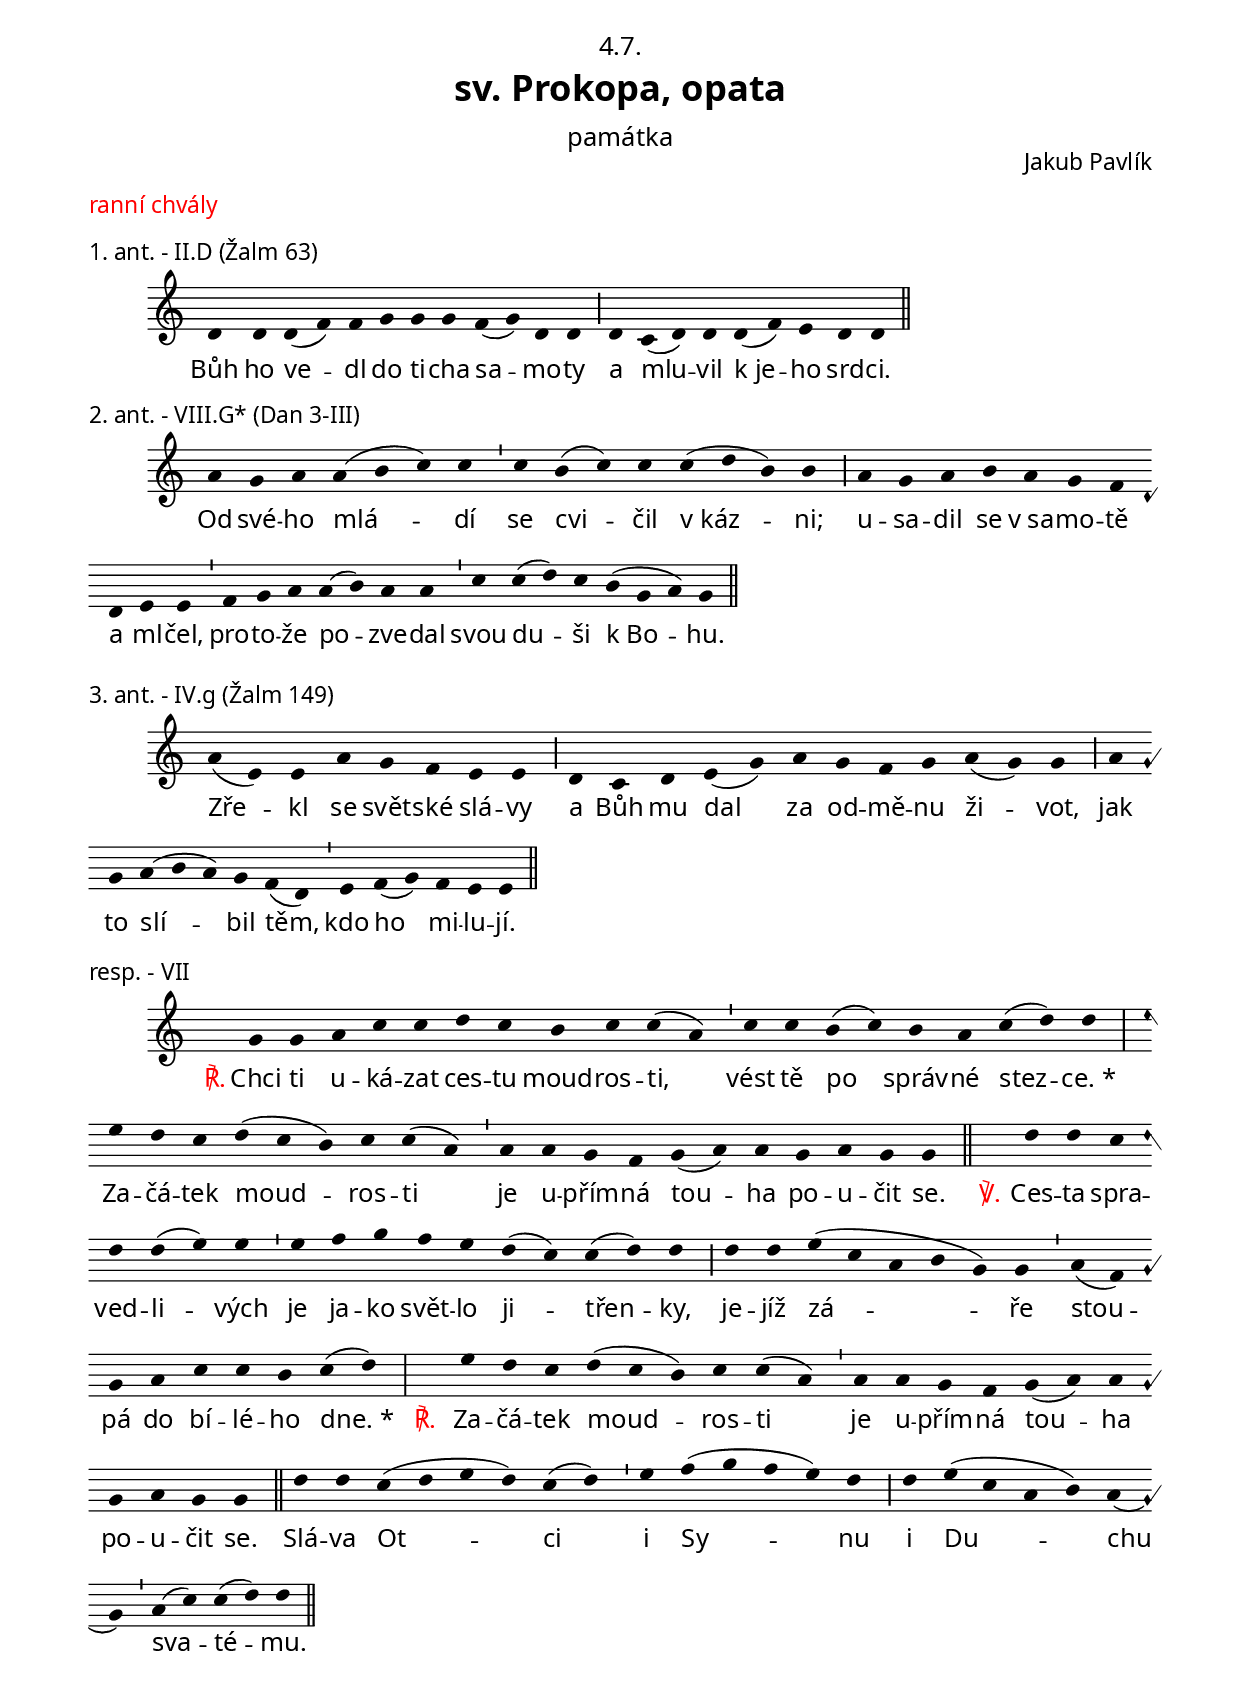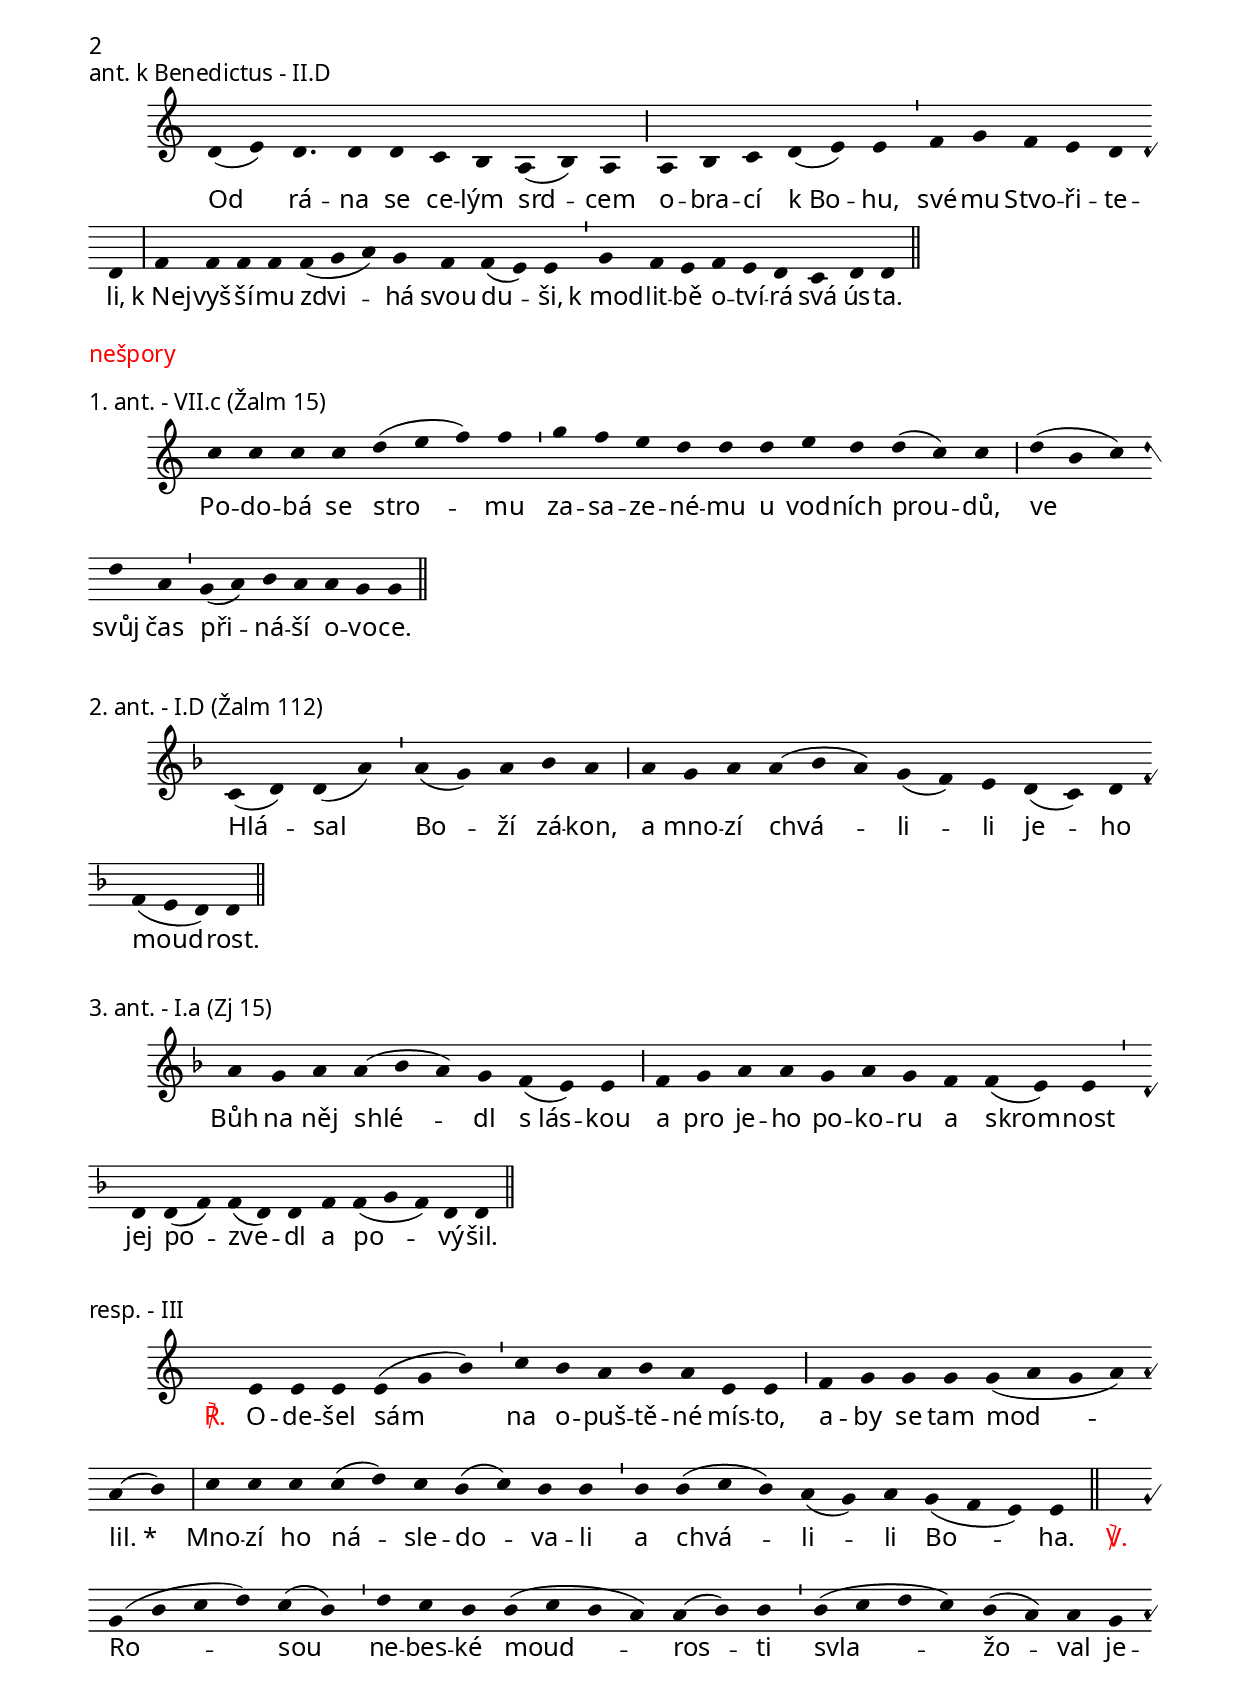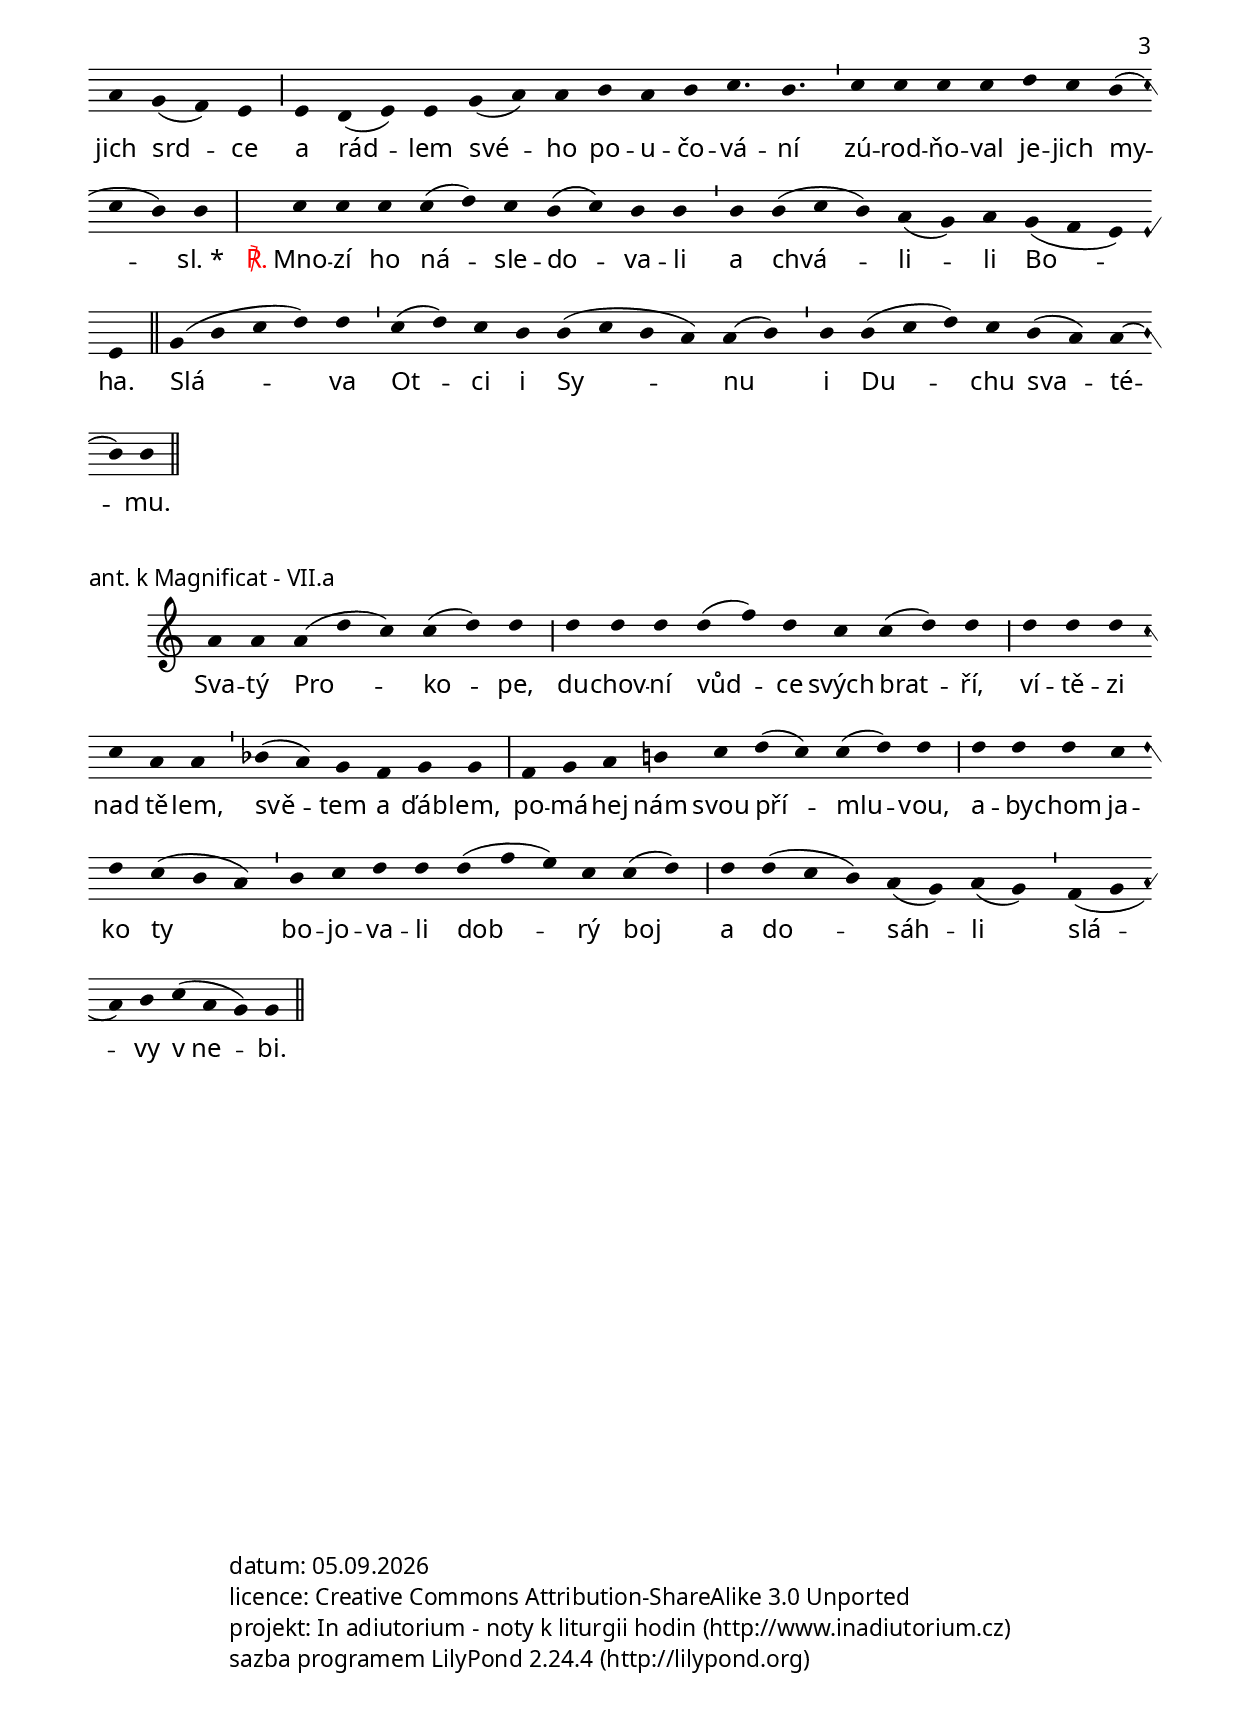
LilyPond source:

\version "2.15.37"

\include "../spolecne.ly"
\include "../dilyresponsorii.ly"

\header {
  title = \markup\titleSvatek
            "sv. Prokopa, opata"
            památka
            4.7.
  composer = "Jakub Pavlík"
}

\markup {\nadpisHodinka {"ranní chvály"}}

\score {
  \relative c' {
    \choralniRezim
    d4 d d( f) f g g g f( g) d d \barMaior
    d c( d) d d( f) e d d \barFinalis
  }
  \addlyrics {
    Bůh ho ve -- dl do ti -- cha sa -- mo -- ty
    a mlu -- vil k_je -- ho srd -- ci.
  }
  \header {
    quid = "1. ant."
    modus = "II"
    differentia = "D"
    psalmus = "Žalm 63"
    id = ""
    piece = \markup {\sestavTitulek}
  }
}

\score {
  \relative c'' {
    \choralniRezim
    a4 g a a( b c) c \barMin c b( c) c c( d b) b \barMaior
    a g a b a g f d e e \barMin
    f g a a( b) a a \barMin c c( d) c b( g a) g \barFinalis
  }
  \addlyrics {
    Od své -- ho mlá -- dí se cvi -- čil v_káz -- ni;
    u -- sa -- dil se v_sa -- mo -- tě a ml -- čel,
    pro -- to -- že po -- zve -- dal svou du -- ši k_Bo -- hu.
  }
  \header {
    quid = "2. ant."
    modus = "VIII"
    differentia = "G*"
    psalmus = "Dan 3-III"
    id = ""
    piece = \markup {\sestavTitulek}
  }
}

\score {
  \relative c'' {
    \choralniRezim
    a4( e) e a g f e e \barMaior
    d c d e( g) a g f g a( g) g \barMaior
    a g a( b a) g f( d) \barMin e f( g) f e e \barFinalis
  }
  \addlyrics {
    Zře -- kl se svět -- ské slá -- vy
    a Bůh mu dal za od -- mě -- nu ži -- vot,
    jak to slí -- bil těm, kdo ho mi -- lu -- jí.
  }
  \header {
    quid = "3. ant."
    modus = "IV"
    differentia = "g"
    psalmus = "Žalm 149"
    id = ""
    piece = \markup {\sestavTitulek}
  }
}

\score {
  \relative c'' {
    \choralniRezim

    % R
    \neviditelna g
    g4 g a c c d c b c c( a) \barMin
    c c b( c) b a c( d) d \barMax
    e d c d( c b) c c( a) \barMin a a g f g( a) a g a g g \barFinalis
    % V
    \neviditelna c
    d4 d c d d( e) e \barMin e f g f e d( c) c( d) d \barMaior
    d d e( c a b g) g \barMin a( f) g a c c b c( d) \barMax
    % R
    \neviditelna a
    e' d c d( c b) c c( a) \barMin a a g f g( a) a g a g g \barFinalis
    % Slava
    d'4 d c( d e d) c( d) \barMin e f( g f e) d \barMaior
    d e( c a b) a( g) \barMin a( c) c( d) d \barFinalis
  }
  \addlyrics {
    \Response Chci ti u -- ká -- zat ces -- tu moud -- ros -- ti,
    vést tě po správ -- né stez -- ce._*
    Za -- čá -- tek moud -- ros -- ti je u -- přím -- ná tou -- ha po -- u -- čit se.
    \Verse Ces -- ta spra -- ved -- li -- vých je ja -- ko svět -- lo ji -- třen -- ky,
    je -- jíž zá -- ře stou -- pá do bí -- lé -- ho dne._*
    \Response Za -- čá -- tek moud -- ros -- ti je u -- přím -- ná tou -- ha po -- u -- čit se.
    \textRespDoxologie
  }
  \header {
    quid = "resp."
    modus = "VII"
    id = ""
    piece = \markup {\sestavTitulekResp}
  }
}

\score {
  \relative c' {
    \choralniRezim
    d4( e) d4. d4 d c b a( b) a \barMaior
    a b c d( e) e \barMin f g f e d d \barMax
    f f f f f( g a) g f f( e) e \barMin
    g f e f e d c d d \barFinalis
  }
  \addlyrics {
    Od rá -- na se ce -- lým srd -- cem
    o -- bra -- cí k_Bo -- hu, své -- mu Stvo -- ři -- te -- li,
    k_Nej -- vyš -- ší -- mu zdvi -- há svou du -- ši,
    k_mod -- lit -- bě o -- tví -- rá svá ús -- ta.
  }
  \header {
    quid = "ant. k Benedictus"
    modus = "II"
    differentia = "D"
    psalmus = ""
    id = ""
    piece = \markup {\sestavTitulekBezZalmu}
  }
}

\markup {\nadpisHodinka {"nešpory"}}

\score {
  \relative c'' {
    \choralniRezim
    c4 c c c d( e f) f \barMin
    g f e d d d e d d( c) c \barMaior
    d( b c) d a \barMin g( a) b a a g g \barFinalis
  }
  \addlyrics {
    Po -- do -- bá se stro -- mu
    za -- sa -- ze -- né -- mu u vod -- ních prou -- dů,
    ve svůj čas při -- ná -- ší o -- vo -- ce.
  }
  \header {
    quid = "1. ant."
    modus = "VII"
    differentia = "c"
    psalmus = "Žalm 15"
    id = ""
    piece = \markup {\sestavTitulek}
  }
}

\score {
  \relative c' {
    \choralniRezim
    \key f \major
    c( d) d( a') \barMin a( g) a bes a \barMaior
    a g a a( bes a) g( f) e d( c) d f( e d) d \barFinalis
  }
  \addlyrics {
    Hlá -- sal Bo -- ží zá -- kon,
    a mno -- zí chvá -- li -- li je -- ho moud -- rost.
  }
  \header {
    quid = "2. ant."
    modus = "I"
    differentia = "D"
    psalmus = "Žalm 112"
    id = ""
    piece = \markup {\sestavTitulek}
  }
}

\score {
  \relative c'' {
    \choralniRezim
    \key f \major
    a4 g a a( bes a) g f( e) e \barMaior
    f g a a g a g f f( e) e \barMin
    d d( f) f( d) d f f( g f) d d \barFinalis
  }
  \addlyrics {
    Bůh na něj shlé -- dl s_lás -- kou
    a pro je -- ho po -- ko -- ru a skrom -- nost
    jej po -- zve -- dl a po -- vý -- šil.
  }
  \header {
    quid = "3. ant."
    modus = "I"
    differentia = "a"
    psalmus = "Zj 15"
    id = ""
    piece = \markup {\sestavTitulek}
  }
}

\score {
  \relative c' {
    \choralniRezim

    % R
    \neviditelna e
    e4 e e e( g b) \barMin c b a b a e e \barMaior
    f g g g g( a g a) a( b) \barMax
    c c c c( d) c b( c) b b \barMin b b( c b) a( g) a g( f e) e \barFinalis
    % V
    \neviditelna g
    g( b c d) c( b) \barMin d c b b( c b a) a( b) b \barMin
    b( c d c) b( a) a g a g( f) e \barMaior
    e d( e) e g( a) a b a b c4. b \barMin
    c4 c c c d c b( c b) b \barMax
    % R
    \neviditelna b
    c c c c( d) c b( c) b b \barMin b b( c b) a( g) a g( f e) e \barFinalis
    % Slava
    g4( b c d) d \barMin c( d) c b b( c b a) a( b) \barMin b b( c d) c b( a) a( b) b \barFinalis
  }
  \addlyrics {
    \Response O -- de -- šel sám na o -- puš -- tě -- né mís -- to,
    a -- by se tam mod -- lil._*
    Mno -- zí ho ná -- sle -- do -- va -- li a chvá -- li -- li Bo -- ha.
    \Verse Ro -- sou ne -- bes -- ké moud -- ros -- ti
    svla -- žo -- val je -- jich srd -- ce
    a rád -- lem své -- ho po -- u -- čo -- vá -- ní
    zú -- rod -- ňo -- val je -- jich my -- sl._*
    \Response Mno -- zí ho ná -- sle -- do -- va -- li a chvá -- li -- li Bo -- ha.
    \textRespDoxologie
  }
  \header {
    quid = "resp."
    modus = "III"
    id = ""
    piece = \markup {\sestavTitulekResp}
  }
}

\score {
  \relative c'' {
    \choralniRezim
    a4 a a( d c) c( d) d \barMaior
    d d d d( f) d c c( d) d \barMaior
    d d d c a a \barMin bes( a) g f g g \barMax
    f g a b! c d( c) c( d) d \barMaior
    d d d c d c( b a) \barMin
    b c d d d( f e) c c( d) \barMaior
    d d( c b) a( g) a( g) \barMin f( g a) b c( a g) g \barFinalis
  }
  \addlyrics {
    Sva -- tý Pro -- ko -- pe,
    du -- chov -- ní vůd -- ce svých brat -- ří,
    ví -- tě -- zi nad tě -- lem, svě -- tem a ďáb -- lem,
    po -- má -- hej nám svou pří -- mlu -- vou,
    a -- by -- chom ja -- ko ty
    bo -- jo -- va -- li dob -- rý boj
    a do -- sáh -- li slá -- vy v_ne -- bi.
  }
  \header {
    quid = "ant. k Magnificat"
    modus = "VII"
    differentia = "a"
    psalmus = ""
    id = ""
    piece = \markup {\sestavTitulekBezZalmu}
  }
}